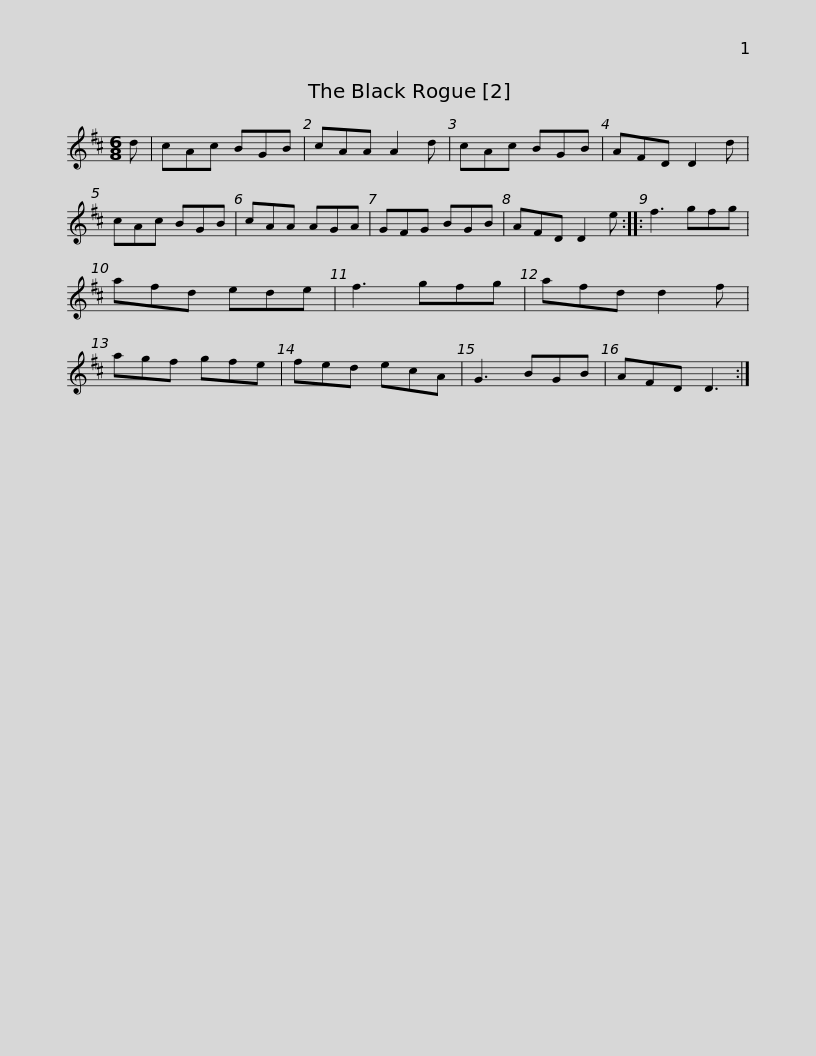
X:1
L:1/8
M:6/8
I:linebreak $
K:D
V:1 treble
V:1
 d | cAc BGB | cAA A2 d | cAc BGB | AFD D2 d | %5
 cAc BGB | cAA AGA | GFG BGB |$ AFD D2 e :: f3 gfg | %10
 afd ede | f3 gfg | afd d2 f | agf gfe | fed ecA | %15
 G3 BGB |$ AFD D3 :| %17
